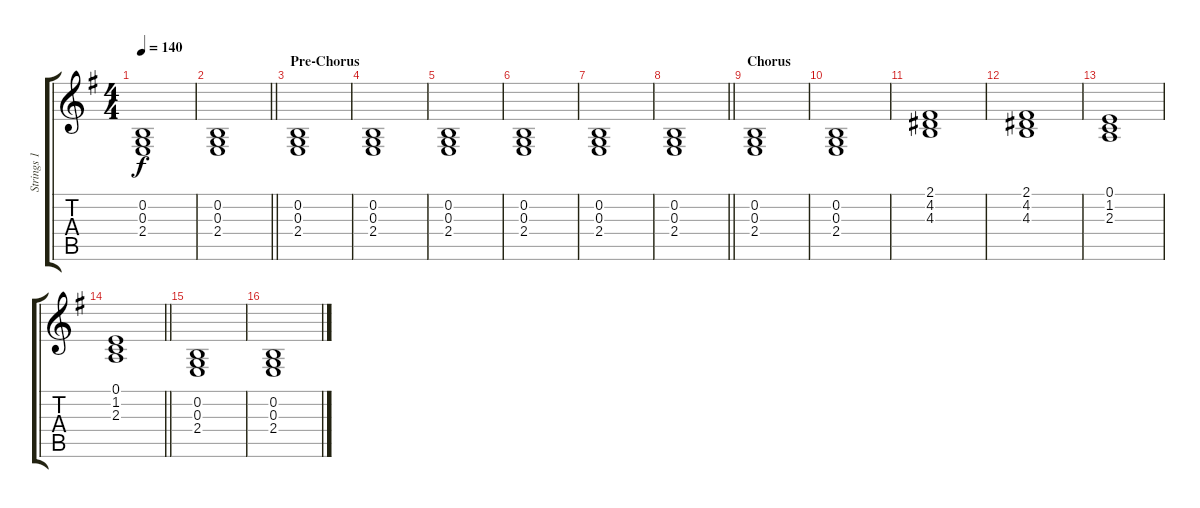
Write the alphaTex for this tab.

\track ("Strings 1" "Strings 1") {instrument synthstrings1}
\staff {score tabs}
\tuning (E4 B3 G3 D3 A2 E2) {hide}
\ts (4 4)
\tempo 140
\clef g2
\ks g
(0.2 0.3 2.4).1{dy f} |
\barLineRight lightlight
(0.2 0.3 2.4).1 |
\section ("" "Pre-Chorus")
(0.2 0.3 2.4).1 |
(0.2 0.3 2.4).1 |
(0.2 0.3 2.4).1 |
(0.2 0.3 2.4).1 |
(0.2 0.3 2.4).1 |
\barLineRight lightlight
(0.2 0.3 2.4).1 |
\section ("" "Chorus")
(0.2 0.3 2.4).1 |
(0.2 0.3 2.4).1 |
(2.1 4.2 4.3).1 |
(2.1 4.2 4.3).1 |
(0.1 1.2 2.3).1 |
\barLineRight lightlight
(0.1 1.2 2.3).1 |
(0.2 0.3 2.4).1 |
(0.2 0.3 2.4).1
